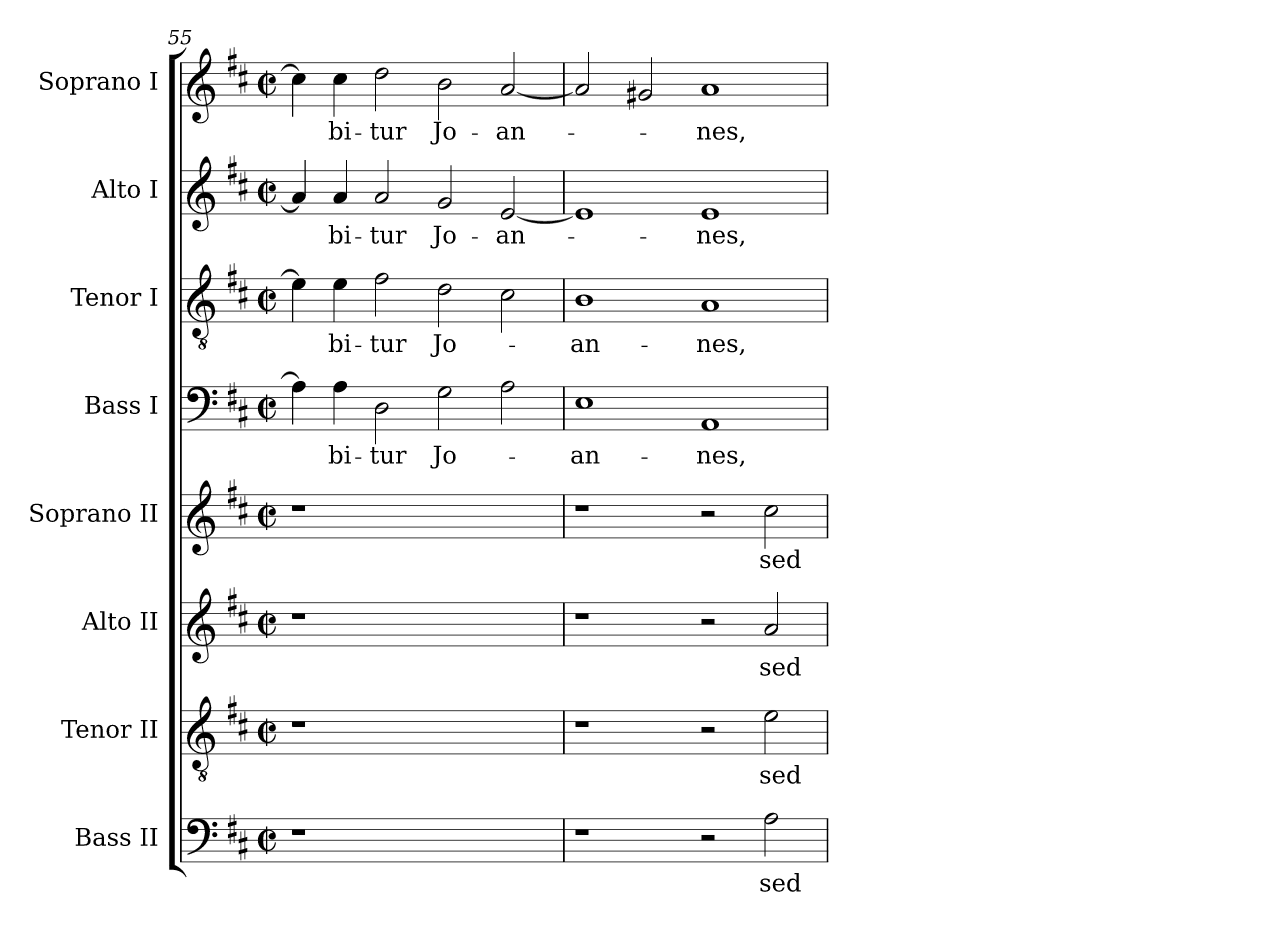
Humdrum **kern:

**kern	**text	**kern	**text	**kern	**text	**kern	**text	**kern	**text	**kern	**text	**kern	**text	**kern	**text
*part8	*part8	*part7	*part7	*part6	*part6	*part5	*part5	*part4	*part4	*part3	*part3	*part2	*part2	*part1	*part1
*staff8	*staff8	*staff7	*staff7	*staff6	*staff6	*staff5	*staff5	*staff4	*staff4	*staff3	*staff3	*staff2	*staff2	*staff1	*staff1
*I"Bass II	*	*I"Tenor II	*	*I"Alto II	*	*I"Soprano II	*	*I"Bass I	*	*I"Tenor I	*	*I"Alto I	*	*I"Soprano I	*
*I'B. II	*	*	*	*	*	*	*	*	*	*	*	*	*	*	*
*clefF4	*	*clefGv2	*	*clefG2	*	*clefG2	*	*clefF4	*	*clefGv2	*	*clefG2	*	*clefG2	*
*	*	*	*	*	*	*	*	*ITrd7c12	*	*	*	*ITrd7c12	*	*	*
*k[f#c#]	*	*k[f#c#]	*	*k[f#c#]	*	*k[f#c#]	*	*k[f#c#]	*	*k[f#c#]	*	*k[f#c#]	*	*k[f#c#]	*
*D:	*	*D:	*	*D:	*	*D:	*	*D:	*	*D:	*	*D:	*	*D:	*
*M2/2	*	*M2/2	*	*M2/2	*	*M2/2	*	*M2/2	*	*M2/2	*	*M2/2	*	*M2/2	*
*met(c|)	*	*met(c|)	*	*met(c|)	*	*met(c|)	*	*met(c|)	*	*met(c|)	*	*met(c|)	*	*met(c|)	*
=55	=55	=55	=55	=55	=55	=55	=55	=55	=55	=55	=55	=55	=55	=55	=55
!LO:N:vis=1	!	!LO:N:vis=1	!	!LO:N:vis=1	!	!LO:N:vis=1	!	!	!	!	!	!	!	!	!
1r	.	1r	.	1r	.	1r	.	4AAi\]	.	4ei\]	.	4Ai/]	.	4cc#i\]	.
!	!	!	!	!	!	!	!	!	!LO:LY:b:color=#000000	!	!	!	!	!	!
!	!	!	!	!	!	!	!	!	!	!	!LO:LY:b:color=#000000	!	!	!	!
!	!	!	!	!	!	!	!	!	!	!	!	!	!LO:LY:b:color=#000000	!	!
!	!	!	!	!	!	!	!	!	!	!	!	!	!	!	!LO:LY:b:color=#000000
.	.	.	.	.	.	.	.	4AAi\	-bi-	4ei\	-bi-	4Ai/	-bi-	4cc#i\	-bi-
!	!	!	!	!	!	!	!	!	!LO:LY:b:color=#000000	!	!	!	!	!	!
!	!	!	!	!	!	!	!	!	!	!	!LO:LY:b:color=#000000	!	!	!	!
!	!	!	!	!	!	!	!	!	!	!	!	!	!LO:LY:b:color=#000000	!	!
!	!	!	!	!	!	!	!	!	!	!	!	!	!	!	!LO:LY:b:color=#000000
.	.	.	.	.	.	.	.	2DDi\	-tur	2f#i\	-tur	2Ai/	-tur	2ddi\	-tur
!	!	!	!	!	!	!	!	!	!LO:LY:b:color=#000000	!	!	!	!	!	!
!	!	!	!	!	!	!	!	!	!	!	!LO:LY:b:color=#000000	!	!	!	!
!	!	!	!	!	!	!	!	!	!	!	!	!	!LO:LY:b:color=#000000	!	!
!	!	!	!	!	!	!	!	!	!	!	!	!	!	!	!LO:LY:b:color=#000000
1ryy	.	1ryy	.	1ryy	.	1ryy	.	2GGi\	Jo-	2di\	Jo-	2Gi/	Jo-	2bi\	Jo-
!	!	!	!	!	!	!	!	!	!	!	!	!	!LO:LY:b:color=#000000	!	!
!	!	!	!	!	!	!	!	!	!	!	!	!	!	!	!LO:LY:b:color=#000000
.	.	.	.	.	.	.	.	2AAi\	.	2c#i\	.	[<2Ei/	-an-	[<2ai/	-an-
!!LO:LB:g=z
=56	=56	=56	=56	=56	=56	=56	=56	=56	=56	=56	=56	=56	=56	=56	=56
!	!	!	!	!	!	!	!	!	!LO:LY:b:color=#000000	!	!	!	!	!	!
!	!	!	!	!	!	!	!	!	!	!	!LO:LY:b:color=#000000	!	!	!	!
1r	.	1r	.	1r	.	1r	.	1EEi	-an-	1Bi	-an-	1Ei]	.	2ai/]	.
.	.	.	.	.	.	.	.	.	.	.	.	.	.	2g#Xi/	.
!	!	!	!	!	!	!	!	!	!LO:LY:b:color=#000000	!	!	!	!	!	!
!	!	!	!	!	!	!	!	!	!	!	!LO:LY:b:color=#000000	!	!	!	!
!	!	!	!	!	!	!	!	!	!	!	!	!	!LO:LY:b:color=#000000	!	!
!	!	!	!	!	!	!	!	!	!	!	!	!	!	!	!LO:LY:b:color=#000000
2r	.	2r	.	2r	.	2r	.	1AAAi	-nes,	1Ai	-nes,	1Ei	-nes,	1ai	-nes,
!	!LO:LY:b:color=#000000	!	!	!	!	!	!	!	!	!	!	!	!	!	!
!	!	!	!LO:LY:b:color=#000000	!	!	!	!	!	!	!	!	!	!	!	!
!	!	!	!	!	!LO:LY:b:color=#000000	!	!	!	!	!	!	!	!	!	!
!	!	!	!	!	!	!	!LO:LY:b:color=#000000	!	!	!	!	!	!	!	!
2Ai\	sed	2ei\	sed	2ai/	sed	2cc#i\	sed	.	.	.	.	.	.	.	.
=	=	=	=	=	=	=	=	=	=	=	=	=	=	=	=
*-	*-	*-	*-	*-	*-	*-	*-	*-	*-	*-	*-	*-	*-	*-	*-
